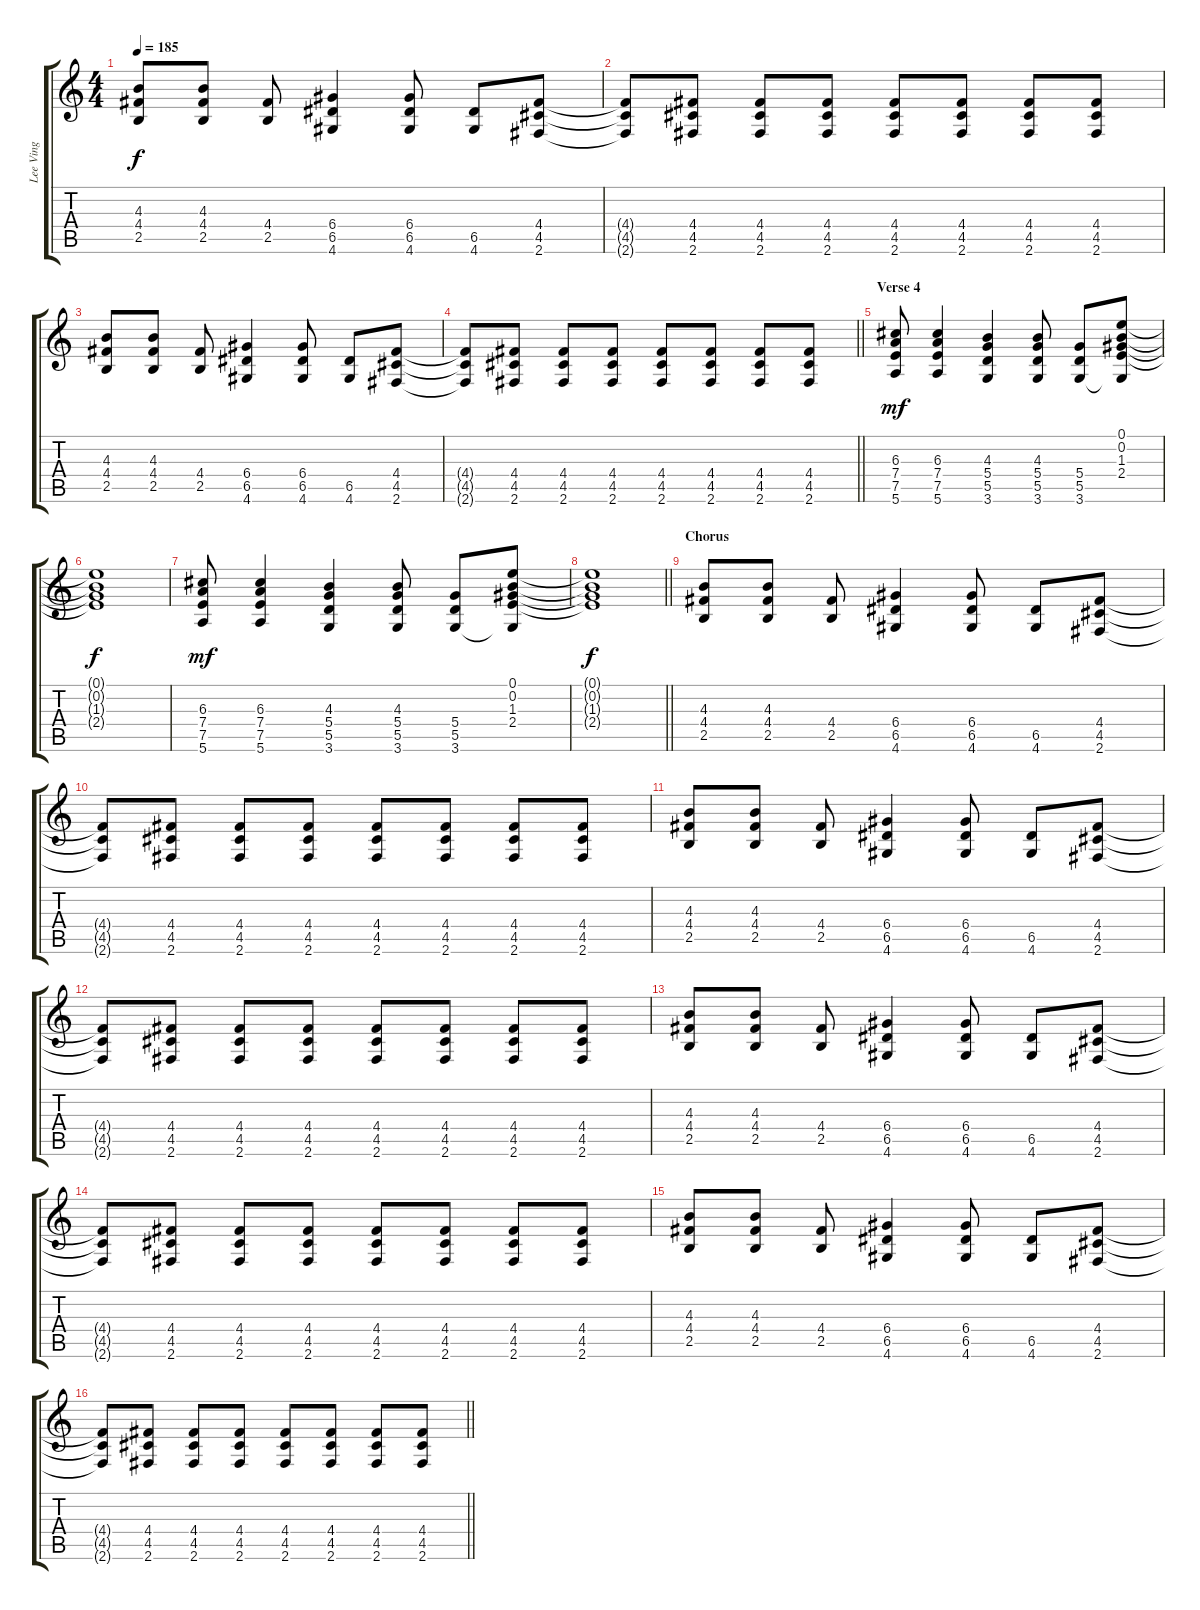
\track ("Lee Ving" "Lee Ving") {instrument overdrivenguitar}
\staff {score tabs}
\tuning (E4 B3 G3 D3 A2 E2) {hide}
\ts (4 4)
\tempo 185
\clef g2
\ks c
(4.3 4.4 2.5).8{dy f} (4.3 4.4 2.5).8 (4.4 2.5).8 (6.4 6.5 4.6).4 (6.4 6.5 4.6).8 (6.5 4.6).8 (4.4 4.5 2.6).8 |
(4.4{t} 4.5{t} 2.6{t}).8 (4.4 4.5 2.6).8 (4.4 4.5 2.6).8 (4.4 4.5 2.6).8 (4.4 4.5 2.6).8 (4.4 4.5 2.6).8 (4.4 4.5 2.6).8 (4.4 4.5 2.6).8 |
(4.3 4.4 2.5).8 (4.3 4.4 2.5).8 (4.4 2.5).8 (6.4 6.5 4.6).4 (6.4 6.5 4.6).8 (6.5 4.6).8 (4.4 4.5 2.6).8 |
\barLineRight lightlight
(4.4{t} 4.5{t} 2.6{t}).8 (4.4 4.5 2.6).8 (4.4 4.5 2.6).8 (4.4 4.5 2.6).8 (4.4 4.5 2.6).8 (4.4 4.5 2.6).8 (4.4 4.5 2.6).8 (4.4 4.5 2.6).8 |
\section ("" "Verse 4")
(6.3 7.4 7.5 5.6).8{dy mf} (6.3 7.4 7.5 5.6).4 (4.3 5.4 5.5 3.6).4 (4.3 5.4 5.5 3.6).8 (5.4 5.5 3.6).8 (0.1 0.2 1.3 2.4 3.6{t}).8 |
(0.1{t} 0.2{t} 1.3{t} 2.4{t}).1{dy f} |
(6.3 7.4 7.5 5.6).8{dy mf} (6.3 7.4 7.5 5.6).4 (4.3 5.4 5.5 3.6).4 (4.3 5.4 5.5 3.6).8 (5.4 5.5 3.6).8 (0.1 0.2 1.3 2.4 3.6{t}).8 |
\barLineRight lightlight
(0.1{t} 0.2{t} 1.3{t} 2.4{t}).1{dy f} |
\section ("" "Chorus")
(4.3 4.4 2.5).8 (4.3 4.4 2.5).8 (4.4 2.5).8 (6.4 6.5 4.6).4 (6.4 6.5 4.6).8 (6.5 4.6).8 (4.4 4.5 2.6).8 |
(4.4{t} 4.5{t} 2.6{t}).8 (4.4 4.5 2.6).8 (4.4 4.5 2.6).8 (4.4 4.5 2.6).8 (4.4 4.5 2.6).8 (4.4 4.5 2.6).8 (4.4 4.5 2.6).8 (4.4 4.5 2.6).8 |
(4.3 4.4 2.5).8 (4.3 4.4 2.5).8 (4.4 2.5).8 (6.4 6.5 4.6).4 (6.4 6.5 4.6).8 (6.5 4.6).8 (4.4 4.5 2.6).8 |
(4.4{t} 4.5{t} 2.6{t}).8 (4.4 4.5 2.6).8 (4.4 4.5 2.6).8 (4.4 4.5 2.6).8 (4.4 4.5 2.6).8 (4.4 4.5 2.6).8 (4.4 4.5 2.6).8 (4.4 4.5 2.6).8 |
(4.3 4.4 2.5).8 (4.3 4.4 2.5).8 (4.4 2.5).8 (6.4 6.5 4.6).4 (6.4 6.5 4.6).8 (6.5 4.6).8 (4.4 4.5 2.6).8 |
(4.4{t} 4.5{t} 2.6{t}).8 (4.4 4.5 2.6).8 (4.4 4.5 2.6).8 (4.4 4.5 2.6).8 (4.4 4.5 2.6).8 (4.4 4.5 2.6).8 (4.4 4.5 2.6).8 (4.4 4.5 2.6).8 |
(4.3 4.4 2.5).8 (4.3 4.4 2.5).8 (4.4 2.5).8 (6.4 6.5 4.6).4 (6.4 6.5 4.6).8 (6.5 4.6).8 (4.4 4.5 2.6).8 |
\barLineRight lightlight
(4.4{t} 4.5{t} 2.6{t}).8 (4.4 4.5 2.6).8 (4.4 4.5 2.6).8 (4.4 4.5 2.6).8 (4.4 4.5 2.6).8 (4.4 4.5 2.6).8 (4.4 4.5 2.6).8 (4.4 4.5 2.6).8
